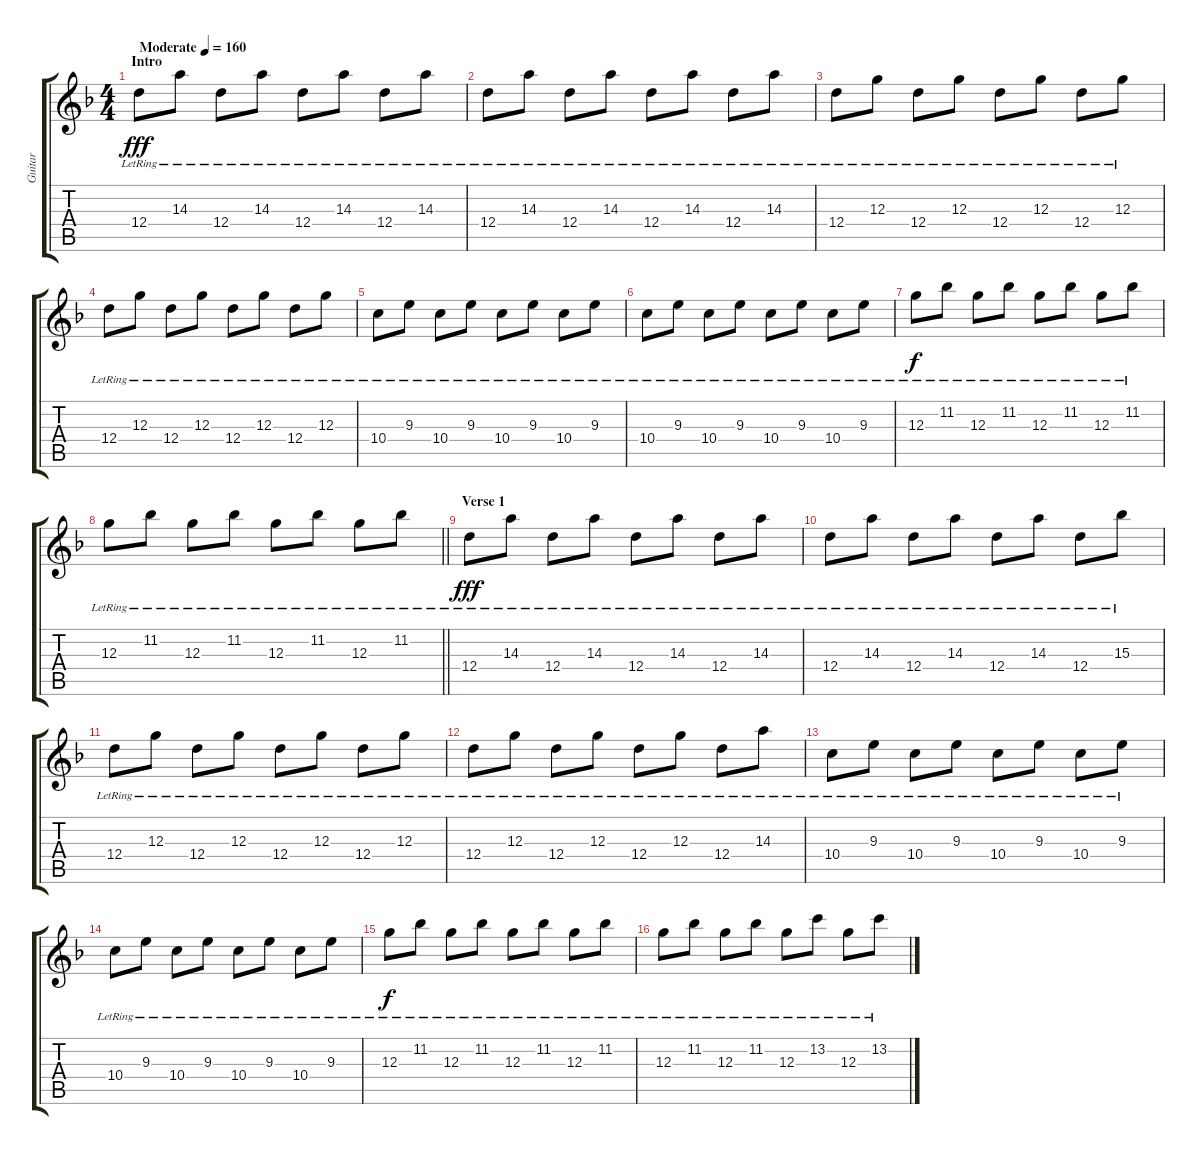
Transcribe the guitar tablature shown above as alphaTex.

\track ("Guitar" "Guitar") {instrument electricguitarmuted}
\staff {score tabs}
\tuning (E4 B3 G3 D3 A2 E2) {hide}
\ts (4 4)
\section ("" "Intro")
\tempo (160 "Moderate")
\clef g2
\ks f
12.4{lr}.8{dy fff instrument electricguitarmuted} 14.3{lr}.8 12.4{lr}.8 14.3{lr}.8 12.4{lr}.8 14.3{lr}.8 12.4{lr}.8 14.3{lr}.8 |
12.4{lr}.8 14.3{lr}.8 12.4{lr}.8 14.3{lr}.8 12.4{lr}.8 14.3{lr}.8 12.4{lr}.8 14.3{lr}.8 |
12.4{lr}.8 12.3{lr}.8 12.4{lr}.8 12.3{lr}.8 12.4{lr}.8 12.3{lr}.8 12.4{lr}.8 12.3{lr}.8 |
12.4{lr}.8 12.3{lr}.8 12.4{lr}.8 12.3{lr}.8 12.4{lr}.8 12.3{lr}.8 12.4{lr}.8 12.3{lr}.8 |
10.4{lr}.8 9.3{lr}.8 10.4{lr}.8 9.3{lr}.8 10.4{lr}.8 9.3{lr}.8 10.4{lr}.8 9.3{lr}.8 |
10.4{lr}.8 9.3{lr}.8 10.4{lr}.8 9.3{lr}.8 10.4{lr}.8 9.3{lr}.8 10.4{lr}.8 9.3{lr}.8 |
12.3{lr}.8{dy f} 11.2{lr}.8 12.3{lr}.8 11.2{lr}.8 12.3{lr}.8 11.2{lr}.8 12.3{lr}.8 11.2{lr}.8 |
\barLineRight lightlight
12.3{lr}.8 11.2{lr}.8 12.3{lr}.8 11.2{lr}.8 12.3{lr}.8 11.2{lr}.8 12.3{lr}.8 11.2{lr}.8 |
\section ("" "Verse 1")
12.4{lr}.8{dy fff} 14.3{lr}.8 12.4{lr}.8 14.3{lr}.8 12.4{lr}.8 14.3{lr}.8 12.4{lr}.8 14.3{lr}.8 |
12.4{lr}.8 14.3{lr}.8 12.4{lr}.8 14.3{lr}.8 12.4{lr}.8 14.3{lr}.8 12.4{lr}.8 15.3{lr}.8 |
12.4{lr}.8 12.3{lr}.8 12.4{lr}.8 12.3{lr}.8 12.4{lr}.8 12.3{lr}.8 12.4{lr}.8 12.3{lr}.8 |
12.4{lr}.8 12.3{lr}.8 12.4{lr}.8 12.3{lr}.8 12.4{lr}.8 12.3{lr}.8 12.4{lr}.8 14.3{lr}.8 |
10.4{lr}.8 9.3{lr}.8 10.4{lr}.8 9.3{lr}.8 10.4{lr}.8 9.3{lr}.8 10.4{lr}.8 9.3{lr}.8 |
10.4{lr}.8 9.3{lr}.8 10.4{lr}.8 9.3{lr}.8 10.4{lr}.8 9.3{lr}.8 10.4{lr}.8 9.3{lr}.8 |
12.3{lr}.8{dy f} 11.2{lr}.8 12.3{lr}.8 11.2{lr}.8 12.3{lr}.8 11.2{lr}.8 12.3{lr}.8 11.2{lr}.8 |
12.3{lr}.8 11.2{lr}.8 12.3{lr}.8 11.2{lr}.8 12.3{lr}.8 13.2{lr}.8 12.3{lr}.8 13.2{lr}.8
